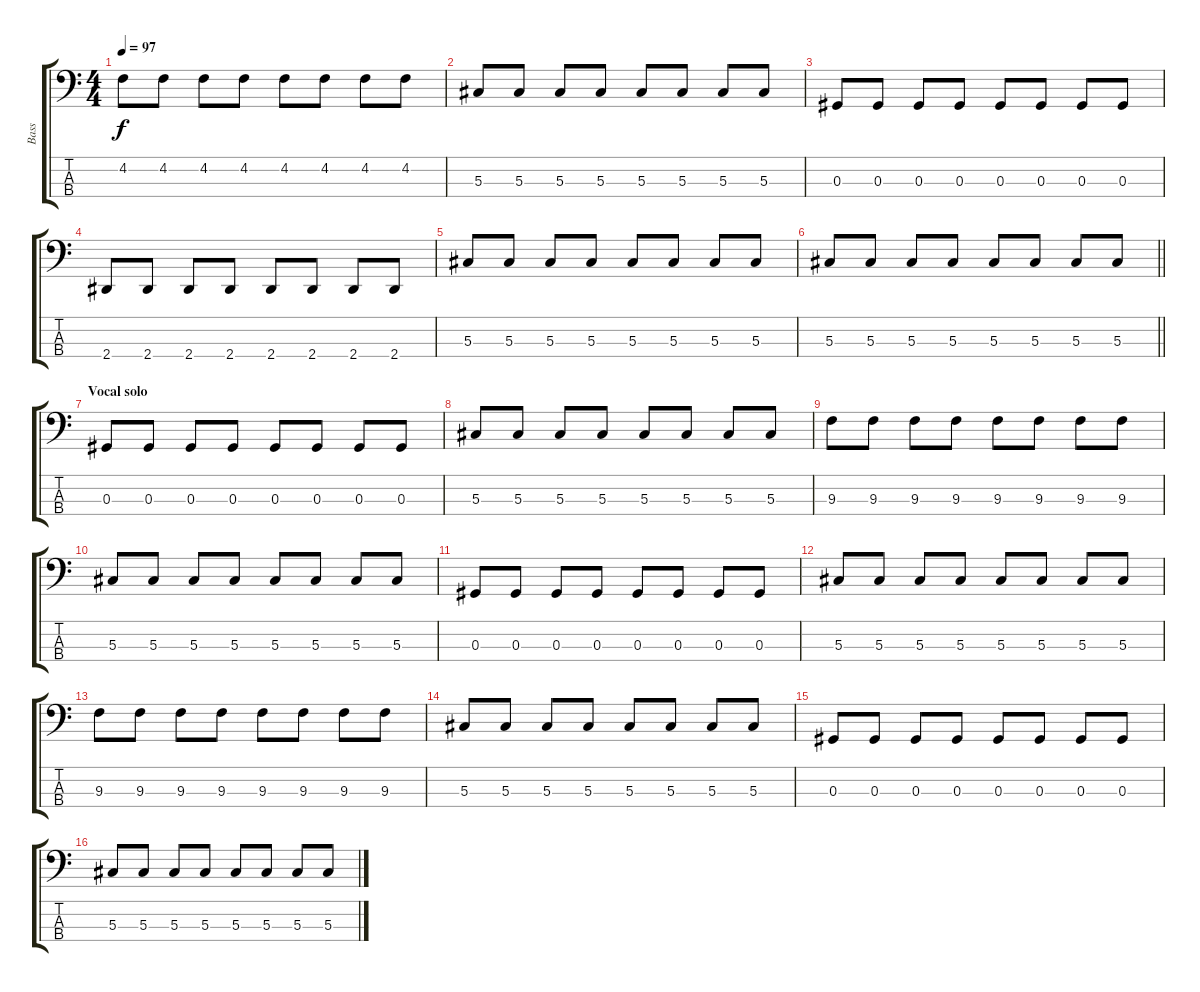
\track ("Bass" "Bass") {instrument electricbasspick}
\staff {score tabs}
\tuning (Gb2 Db2 Ab1 Db1) {hide}
\ts (4 4)
\tempo 97
\clef f4
\ks c
4.2.8{dy f} 4.2.8 4.2.8 4.2.8 4.2.8 4.2.8 4.2.8 4.2.8 |
5.3.8 5.3.8 5.3.8 5.3.8 5.3.8 5.3.8 5.3.8 5.3.8 |
0.3.8 0.3.8 0.3.8 0.3.8 0.3.8 0.3.8 0.3.8 0.3.8 |
2.4.8 2.4.8 2.4.8 2.4.8 2.4.8 2.4.8 2.4.8 2.4.8 |
5.3.8 5.3.8 5.3.8 5.3.8 5.3.8 5.3.8 5.3.8 5.3.8 |
\barLineRight lightlight
5.3.8 5.3.8 5.3.8 5.3.8 5.3.8 5.3.8 5.3.8 5.3.8 |
\section ("" "Vocal solo")
0.3.8 0.3.8 0.3.8 0.3.8 0.3.8 0.3.8 0.3.8 0.3.8 |
5.3.8 5.3.8 5.3.8 5.3.8 5.3.8 5.3.8 5.3.8 5.3.8 |
9.3.8 9.3.8 9.3.8 9.3.8 9.3.8 9.3.8 9.3.8 9.3.8 |
5.3.8 5.3.8 5.3.8 5.3.8 5.3.8 5.3.8 5.3.8 5.3.8 |
0.3.8 0.3.8 0.3.8 0.3.8 0.3.8 0.3.8 0.3.8 0.3.8 |
5.3.8 5.3.8 5.3.8 5.3.8 5.3.8 5.3.8 5.3.8 5.3.8 |
9.3.8 9.3.8 9.3.8 9.3.8 9.3.8 9.3.8 9.3.8 9.3.8 |
5.3.8 5.3.8 5.3.8 5.3.8 5.3.8 5.3.8 5.3.8 5.3.8 |
0.3.8 0.3.8 0.3.8 0.3.8 0.3.8 0.3.8 0.3.8 0.3.8 |
5.3.8 5.3.8 5.3.8 5.3.8 5.3.8 5.3.8 5.3.8 5.3.8
